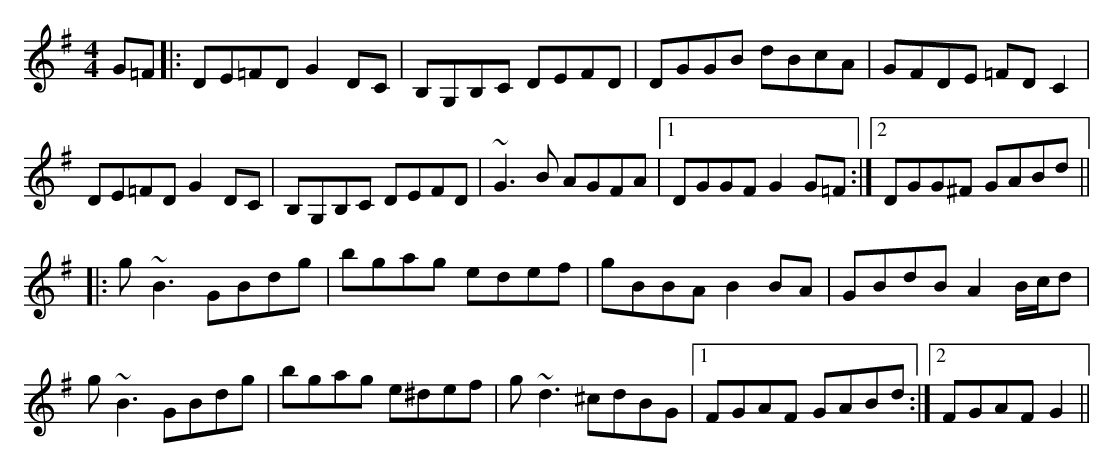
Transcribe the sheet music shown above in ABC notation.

X:1
M:4/4
K:G
G=F|:DE=FD G2 DC|B,G,B,C DEFD|DGGB dBcA|GFDE =FD C2|
DE=FD G2 DC|B,G,B,C DEFD|~G3B AGFA|1 DGGF G2 G=F:|2 DGG^F GABd||
|:g ~B3 GBdg|bgag edef|gBBA B2 BA|GBdB A2 B/c/d|
g ~B3 GBdg|bgag e^def|g ~d3 ^cdBG|1 FGAF GABd:|2 FGAF G2||
